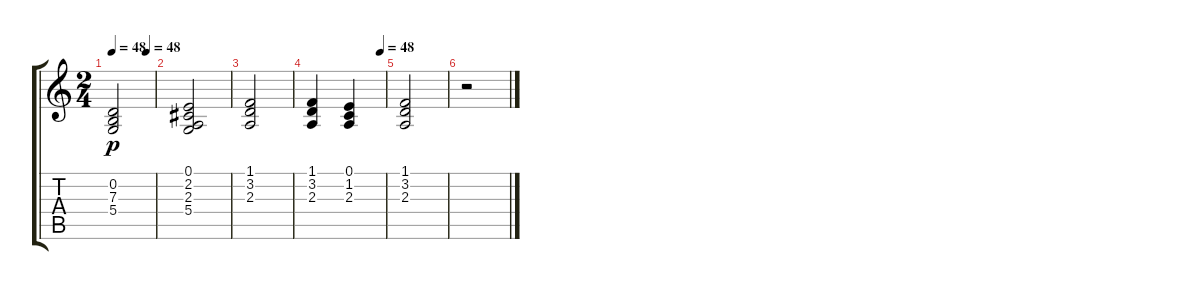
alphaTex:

\track "" {instrument stringensemble1}
\staff {score tabs}
\tuning (E4 B3 G3 D3 A2 E2) {hide}
\ts (2 4)
\tempo 48
\tempo (48 0.8125)
\clef g2
\ks c
(0.2 7.3 5.4).2{dy p} |
(0.1 2.2 2.3 5.4).2 |
(1.1 3.2 2.3).2 |
\tempo (48 0.9375)
(1.1 3.2 2.3).4 (0.1 1.2 2.3).4 |
(1.1 3.2 2.3).2 |
r.2
